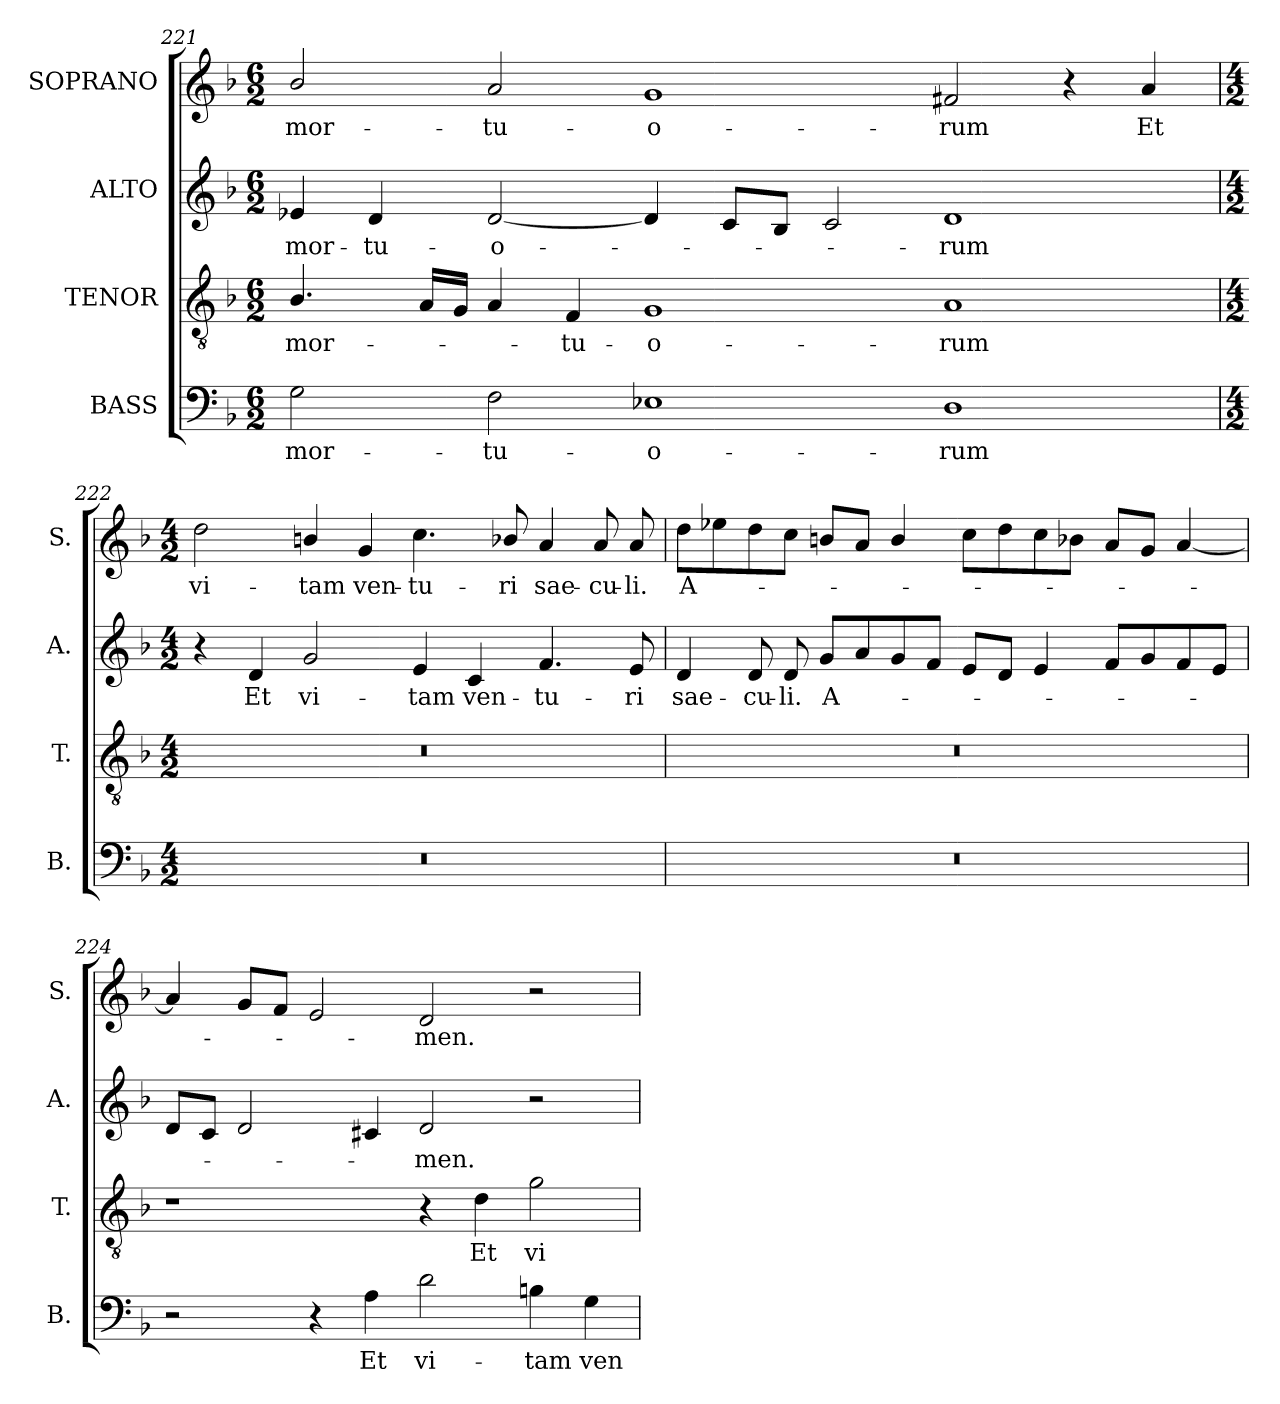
**kern	**text	**kern	**text	**kern	**text	**kern	**text
*part4	*part4	*part3	*part3	*part2	*part2	*part1	*part1
*staff4	*staff4	*staff3	*staff3	*staff2	*staff2	*staff1	*staff1
*I"BASS	*	*I"TENOR	*	*I"ALTO	*	*I"SOPRANO	*
*I'B.	*	*I'T.	*	*I'A.	*	*I'S.	*
*clefF4	*	*clefGv2	*	*clefG2	*	*clefG2	*
*	*	*ITrd7c12	*	*	*	*	*
*k[b-]	*	*k[b-]	*	*k[b-]	*	*k[b-]	*
*F:	*	*F:	*	*F:	*	*F:	*
*M6/2	*	*M6/2	*	*M6/2	*	*M6/2	*
=221	=221	=221	=221	=221	=221	=221	=221
!	!LO:LY:b:color=#000000	!	!	!	!	!	!
!	!	!	!LO:LY:b:color=#000000	!	!	!	!
!	!	!	!	!	!LO:LY:b:color=#000000	!	!
!	!	!	!	!	!	!	!LO:LY:b:color=#000000
2Gi\	mor-	4.BB-i/	mor-	4e-Xi/	mor-	2b-i/	mor-
!	!	!	!	!	!LO:LY:b:color=#000000	!	!
.	.	.	.	4di/	-tu-	.	.
.	.	16AAi/LL	.	.	.	.	.
.	.	16GGi/JJ	.	.	.	.	.
!	!LO:LY:b:color=#000000	!	!	!	!	!	!
!	!	!	!	!	!LO:LY:b:color=#000000	!	!
!	!	!	!	!	!	!	!LO:LY:b:color=#000000
2Fi\	-tu-	4AAi/	.	[2di/	-o-	2ai/	-tu-
!	!	!	!LO:LY:b:color=#000000	!	!	!	!
.	.	4FFi/	-tu-	.	.	.	.
!	!LO:LY:b:color=#000000	!	!	!	!	!	!
!	!	!	!LO:LY:b:color=#000000	!	!	!	!
!	!	!	!	!	!	!	!LO:LY:b:color=#000000
1E-Xi	-o-	1GGi	-o-	4di/]	.	1gi	-o-
.	.	.	.	8ci/L	.	.	.
.	.	.	.	8B-i/J	.	.	.
.	.	.	.	2ci/	.	.	.
!	!LO:LY:b:color=#000000	!	!	!	!	!	!
!	!	!	!LO:LY:b:color=#000000	!	!	!	!
!	!	!	!	!	!LO:LY:b:color=#000000	!	!
!	!	!	!	!	!	!	!LO:LY:b:color=#000000
1Di	-rum	1AAi	-rum	1di	-rum	2f#Xi/	-rum
.	.	.	.	.	.	4r	.
!	!	!	!	!	!	!	!LO:LY:b:color=#000000
.	.	.	.	.	.	4ai/	Et
!!LO:PB:g=z
=222	=222	=222	=222	=222	=222	=222	=222
*M4/2	*	*M4/2	*	*M4/2	*	*M4/2	*
!LO:N:vis=1	!	!LO:N:vis=1	!	!	!	!	!
!	!	!	!	!	!	!	!LO:LY:b:color=#000000
0r	.	0r	.	4r	.	2ddi\	vi-
!	!	!	!	!	!LO:LY:b:color=#000000	!	!
.	.	.	.	4di/	Et	.	.
!	!	!	!	!	!LO:LY:b:color=#000000	!	!
!	!	!	!	!	!	!	!LO:LY:b:color=#000000
.	.	.	.	2gi/	vi-	4bni/	-tam
!	!	!	!	!	!	!	!LO:LY:b:color=#000000
.	.	.	.	.	.	4gi/	ven-
!	!	!	!	!	!LO:LY:b:color=#000000	!	!
!	!	!	!	!	!	!	!LO:LY:b:color=#000000
.	.	.	.	4ei/	-tam	4.cci\	-tu-
!	!	!	!	!	!LO:LY:b:color=#000000	!	!
.	.	.	.	4ci/	ven-	.	.
!	!	!	!	!	!	!	!LO:LY:b:color=#000000
.	.	.	.	.	.	8b-Xi/	-ri
!	!	!	!	!	!LO:LY:b:color=#000000	!	!
!	!	!	!	!	!	!	!LO:LY:b:color=#000000
.	.	.	.	4.fi/	-tu-	4ai/	sae-
!	!	!	!	!	!	!	!LO:LY:b:color=#000000
.	.	.	.	.	.	8ai/	-cu-
!	!	!	!	!	!LO:LY:b:color=#000000	!	!
!	!	!	!	!	!	!	!LO:LY:b:color=#000000
.	.	.	.	8ei/	-ri	8ai/	-li.
=223	=223	=223	=223	=223	=223	=223	=223
!LO:N:vis=1	!	!LO:N:vis=1	!	!	!	!	!
!	!	!	!	!	!LO:LY:b:color=#000000	!	!
!	!	!	!	!	!	!	!LO:LY:b:color=#000000
0r	.	0r	.	4di/	sae-	8ddi\L	A-
.	.	.	.	.	.	8ee-Xi\	.
!	!	!	!	!	!LO:LY:b:color=#000000	!	!
.	.	.	.	8di/	-cu-	8ddi\	.
!	!	!	!	!	!LO:LY:b:color=#000000	!	!
.	.	.	.	8di/	-li.	8cci\J	.
!	!	!	!	!	!LO:LY:b:color=#000000	!	!
.	.	.	.	8gi/L	A-	8bni/L	.
.	.	.	.	8ai/	.	8ai/J	.
.	.	.	.	8gi/	.	4bi/	.
.	.	.	.	8fi/J	.	.	.
.	.	.	.	8ei/L	.	8cci\L	.
.	.	.	.	8di/J	.	8ddi\	.
.	.	.	.	4ei/	.	8cci\	.
.	.	.	.	.	.	8b-Xi\J	.
.	.	.	.	8fi/L	.	8ai/L	.
.	.	.	.	8gi/	.	8gi/J	.
.	.	.	.	8fi/	.	[4ai/	.
.	.	.	.	8ei/J	.	.	.
=224	=224	=224	=224	=224	=224	=224	=224
2r	.	1r	.	8di/L	.	4ai/]	.
.	.	.	.	8ci/J	.	.	.
.	.	.	.	2di/	.	8gi/L	.
.	.	.	.	.	.	8fi/J	.
4r	.	.	.	.	.	2ei/	.
!	!LO:LY:b:color=#000000	!	!	!	!	!	!
4Ai\	Et	.	.	4c#Xi/	.	.	.
!	!LO:LY:b:color=#000000	!	!	!	!	!	!
!	!	!	!	!	!LO:LY:b:color=#000000	!	!
!	!	!	!	!	!	!	!LO:LY:b:color=#000000
2di\	vi-	4r	.	2di/	-men.	2di/	-men.
!	!	!	!LO:LY:b:color=#000000	!	!	!	!
.	.	4Di\	Et	.	.	.	.
!	!LO:LY:b:color=#000000	!	!	!	!	!	!
!	!	!	!LO:LY:b:color=#000000	!	!	!	!
4Bni\	-tam	2Gi\	vi-	2r	.	2r	.
!	!LO:LY:b:color=#000000	!	!	!	!	!	!
4Gi\	ven-	.	.	.	.	.	.
=	=	=	=	=	=	=	=
*-	*-	*-	*-	*-	*-	*-	*-
